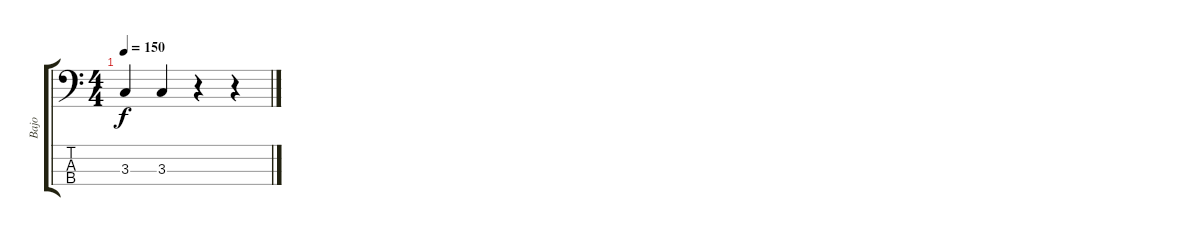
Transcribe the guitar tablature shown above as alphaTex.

\track ("Bajo" "Bajo") {instrument electricbassfinger}
\staff {score tabs}
\tuning (G2 D2 A1 E1) {hide}
\ts (4 4)
\tempo 150
\clef f4
\ks c
3.3.4{dy f} 3.3.4 r.4 r.4
